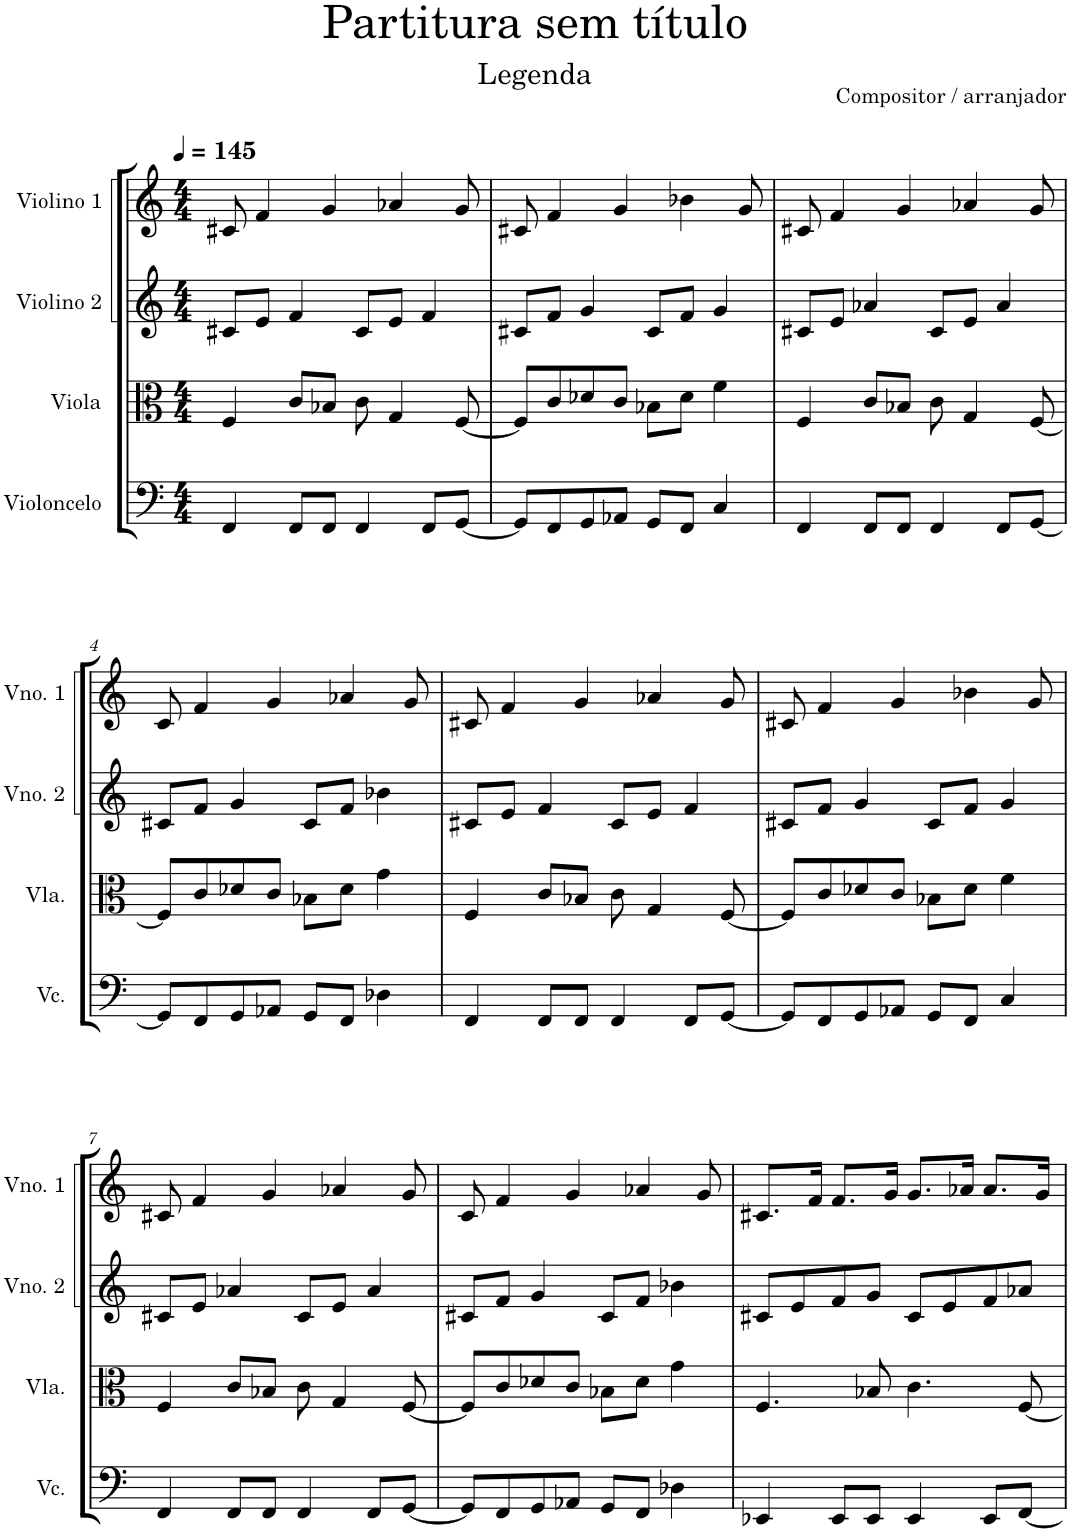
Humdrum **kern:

**kern	**kern	**kern	**kern
*part4	*part3	*part2	*part1
*staff4	*staff3	*staff2	*staff1
*I"Violoncelo	*I"Viola	*I"Violino 2	*I"Violino 1
*I'Vc.	*I'Vla.	*I'Vno. 2	*I'Vno. 1
*clefF4	*clefC3	*clefG2	*clefG2
*k[]	*k[]	*k[]	*k[]
*M4/4	*M4/4	*M4/4	*M4/4
*MM145	*MM145	*MM145	*MM145
=1	=1	=1	=1
4FF/	4F/	8c#X/L	8c#X/
.	.	8e/J	4f/
8FF/L	8c/L	4f/	.
8FF/J	8B-X/J	.	4g/
4FF/	8c\	8c#/L	.
.	4G/	8e/J	4a-X/
8FF/L	.	4f/	.
[8GG/J	[8F/	.	8g/
=2	=2	=2	=2
8GG/L]	8F/L]	8c#X/L	8c#X/
8FF/	8c/	8f/J	4f/
8GG/	8d-X/	4g/	.
8AA-X/J	8c/J	.	4g/
8GG/L	8B-X\L	8c#/L	.
8FF/J	8d-\J	8f/J	4b-X\
4C/	4f\	4g/	.
.	.	.	8g/
=3	=3	=3	=3
4FF/	4F/	8c#X/L	8c#X/
.	.	8e/J	4f/
8FF/L	8c/L	4a-X/	.
8FF/J	8B-X/J	.	4g/
4FF/	8c\	8c#/L	.
.	4G/	8e/J	4a-X/
8FF/L	.	4a-/	.
[8GG/J	[8F/	.	8g/
!!LO:LB:g=z
=4	=4	=4	=4
8GG/L]	8F/L]	8c#X/L	8c/
8FF/	8c/	8f/J	4f/
8GG/	8d-X/	4g/	.
8AA-X/J	8c/J	.	4g/
8GG/L	8B-X\L	8c#/L	.
8FF/J	8d-\J	8f/J	4a-X/
4D-X\	4g\	4b-X\	.
.	.	.	8g/
=5	=5	=5	=5
4FF/	4F/	8c#X/L	8c#X/
.	.	8e/J	4f/
8FF/L	8c/L	4f/	.
8FF/J	8B-X/J	.	4g/
4FF/	8c\	8c#/L	.
.	4G/	8e/J	4a-X/
8FF/L	.	4f/	.
[8GG/J	[8F/	.	8g/
=6	=6	=6	=6
8GG/L]	8F/L]	8c#X/L	8c#X/
8FF/	8c/	8f/J	4f/
8GG/	8d-X/	4g/	.
8AA-X/J	8c/J	.	4g/
8GG/L	8B-X\L	8c#/L	.
8FF/J	8d-\J	8f/J	4b-X\
4C/	4f\	4g/	.
.	.	.	8g/
!!LO:LB:g=z
=7	=7	=7	=7
4FF/	4F/	8c#X/L	8c#X/
.	.	8e/J	4f/
8FF/L	8c/L	4a-X/	.
8FF/J	8B-X/J	.	4g/
4FF/	8c\	8c#/L	.
.	4G/	8e/J	4a-X/
8FF/L	.	4a-/	.
[8GG/J	[8F/	.	8g/
=8	=8	=8	=8
8GG/L]	8F/L]	8c#X/L	8c/
8FF/	8c/	8f/J	4f/
8GG/	8d-X/	4g/	.
8AA-X/J	8c/J	.	4g/
8GG/L	8B-X\L	8c#/L	.
8FF/J	8d-\J	8f/J	4a-X/
4D-X\	4g\	4b-X\	.
.	.	.	8g/
=9	=9	=9	=9
4EE-X/	4.F/	8c#X/L	8.c#X/L
.	.	8e/	.
.	.	.	16f/Jk
8EE-/L	.	8f/	8.f/L
8EE-/J	8B-X/	8g/J	.
.	.	.	16g/Jk
4EE-/	4.c\	8c#/L	8.g/L
.	.	8e/	.
.	.	.	16a-X/Jk
8EE-/L	.	8f/	8.a-/L
[8FF/J	[8F/	8a-X/J	.
.	.	.	16g/Jk
=	=	=	=
*-	*-	*-	*-
